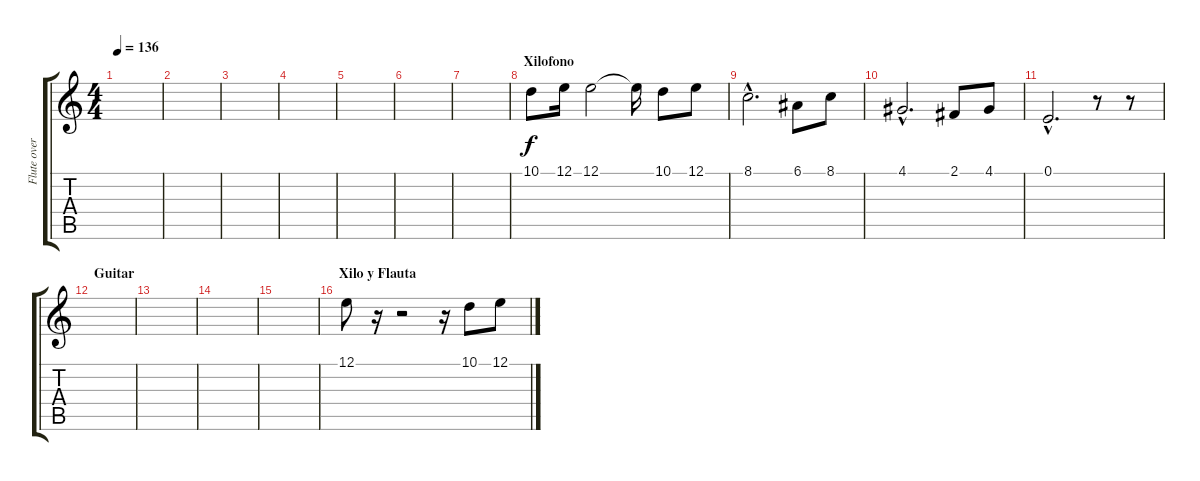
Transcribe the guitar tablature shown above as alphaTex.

\track ("Flute overdubs" "Flute over") {instrument blownbottle}
\staff {score tabs}
\tuning (E4 B3 G3 D3 A2 E2) {hide}
\ts (4 4)
\tempo 136
\clef g2
\ks c
|
|
|
\section ("" "")
|
|
|
|
\section ("" "Xilofono")
10.1.8 12.1.16 12.1.2 12.1{t}.16 10.1.8 12.1.8 |
8.1{hac}.2{d} 6.1.8 8.1.8 |
4.1{hac}.2{d} 2.1.8 4.1.8 |
0.1{hac}.2{d} r.8 r.8 |
\section ("" "Guitar")
|
|
|
|
\section ("" "Xilo y Flauta")
12.1.8 r.16 r.2 r.16 10.1.8 12.1.8
